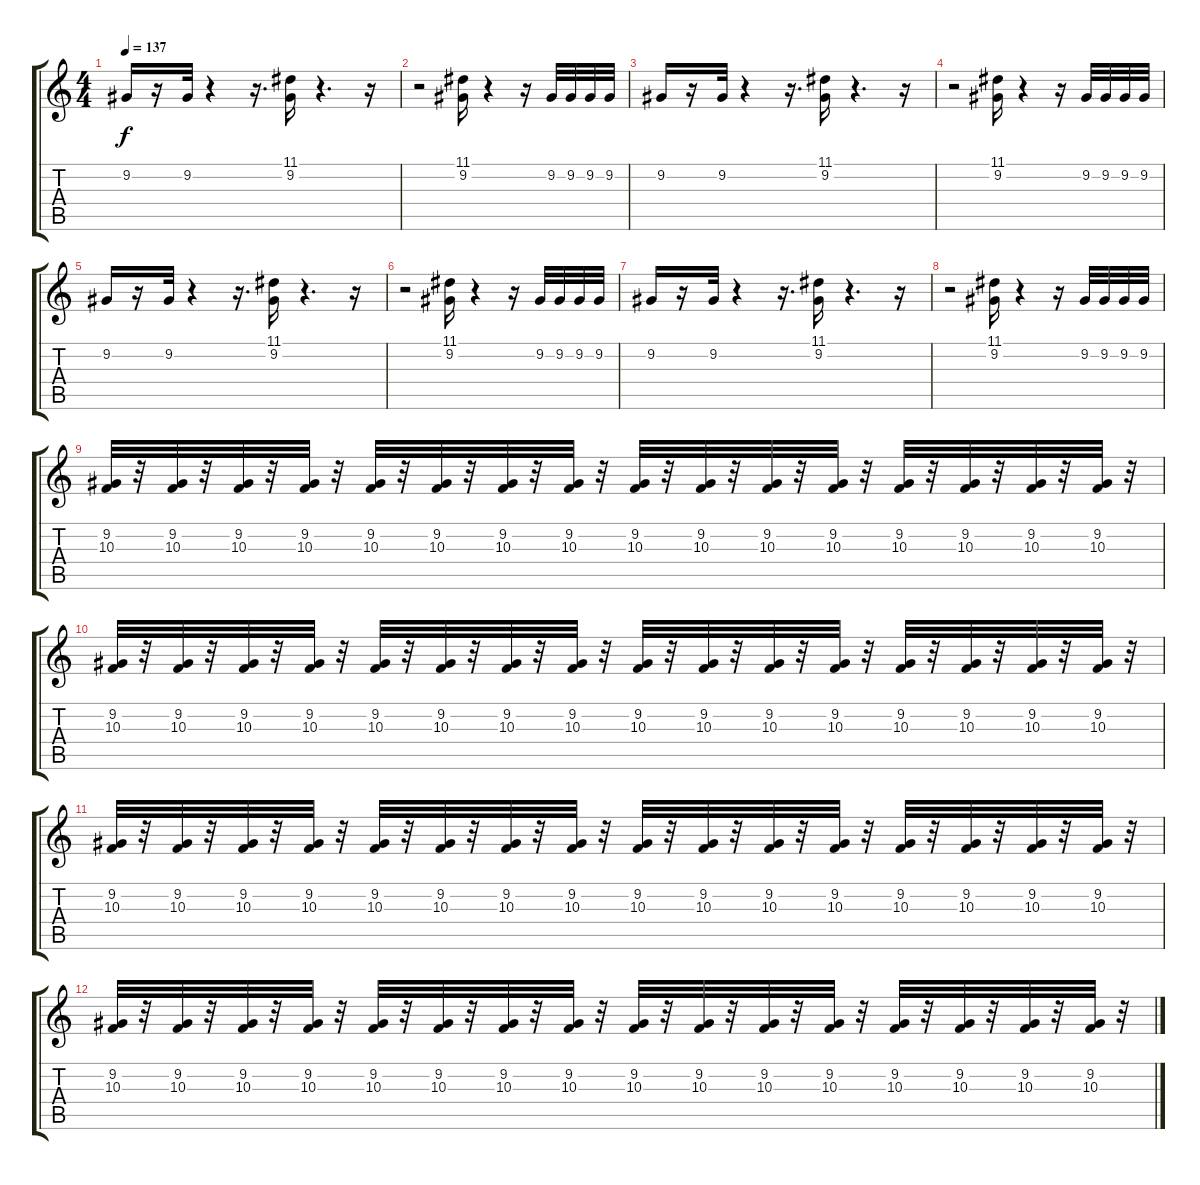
\track "" {instrument lead2sawtooth}
\staff {score tabs}
\tuning (E4 B3 G3 D3 A2 E2) {hide}
\ts (4 4)
\tempo 137
\clef g2
\ks c
9.2.16{dy f volume 12} r.16 9.2.32 r.4 r.16{d} (11.1 9.2).16 r.4{d} r.16 |
r.2 (11.1 9.2).16 r.4 r.16 9.2.32 9.2.32 9.2.32 9.2.32 |
9.2.16 r.16 9.2.32 r.4 r.16{d} (11.1 9.2).16 r.4{d} r.16 |
r.2 (11.1 9.2).16 r.4 r.16 9.2.32 9.2.32 9.2.32 9.2.32 |
9.2.16 r.16 9.2.32 r.4 r.16{d} (11.1 9.2).16 r.4{d} r.16 |
r.2 (11.1 9.2).16 r.4 r.16 9.2.32 9.2.32 9.2.32 9.2.32 |
9.2.16 r.16 9.2.32 r.4 r.16{d} (11.1 9.2).16 r.4{d} r.16 |
r.2 (11.1 9.2).16 r.4 r.16 9.2.32 9.2.32 9.2.32 9.2.32{volume 8} |
(9.2 10.3).32 r.32 (9.2 10.3).32{volume 8} r.32 (9.2 10.3).32{volume 7} r.32 (9.2 10.3).32{volume 7} r.32 (9.2 10.3).32{volume 6} r.32 (9.2 10.3).32{volume 6} r.32 (9.2 10.3).32{volume 6} r.32 (9.2 10.3).32{volume 5} r.32 (9.2 10.3).32{volume 5} r.32 (9.2 10.3).32{volume 5} r.32 (9.2 10.3).32{volume 4} r.32 (9.2 10.3).32{volume 4} r.32 (9.2 10.3).32{volume 4} r.32 (9.2 10.3).32{volume 3} r.32 (9.2 10.3).32 r.32 (9.2 10.3).32{volume 3} r.32 |
(9.2 10.3).32{volume 3} r.32 (9.2 10.3).32{volume 3} r.32 (9.2 10.3).32 r.32 (9.2 10.3).32{volume 3} r.32 (9.2 10.3).32{volume 2} r.32 (9.2 10.3).32{volume 2} r.32 (9.2 10.3).32{volume 2} r.32 (9.2 10.3).32 r.32 (9.2 10.3).32{volume 2} r.32 (9.2 10.3).32{volume 2} r.32 (9.2 10.3).32{volume 2} r.32 (9.2 10.3).32 r.32 (9.2 10.3).32{volume 2} r.32 (9.2 10.3).32{volume 2} r.32 (9.2 10.3).32{volume 2} r.32 (9.2 10.3).32{volume 1} r.32 |
(9.2 10.3).32 r.32 (9.2 10.3).32 r.32 (9.2 10.3).32{volume 1} r.32 (9.2 10.3).32 r.32 (9.2 10.3).32 r.32 (9.2 10.3).32{volume 1} r.32 (9.2 10.3).32 r.32 (9.2 10.3).32 r.32 (9.2 10.3).32{volume 1} r.32 (9.2 10.3).32 r.32 (9.2 10.3).32 r.32 (9.2 10.3).32{volume 1} r.32 (9.2 10.3).32 r.32 (9.2 10.3).32 r.32 (9.2 10.3).32{volume 1} r.32 (9.2 10.3).32 r.32 |
(9.2 10.3).32 r.32 (9.2 10.3).32{volume 1} r.32 (9.2 10.3).32 r.32 (9.2 10.3).32 r.32 (9.2 10.3).32{volume 0} r.32 (9.2 10.3).32 r.32 (9.2 10.3).32 r.32 (9.2 10.3).32{volume 0} r.32 (9.2 10.3).32 r.32 (9.2 10.3).32 r.32 (9.2 10.3).32{volume 0} r.32 (9.2 10.3).32 r.32 (9.2 10.3).32 r.32 (9.2 10.3).32{volume 0} r.32 (9.2 10.3).32 r.32 (9.2 10.3).32 r.32
